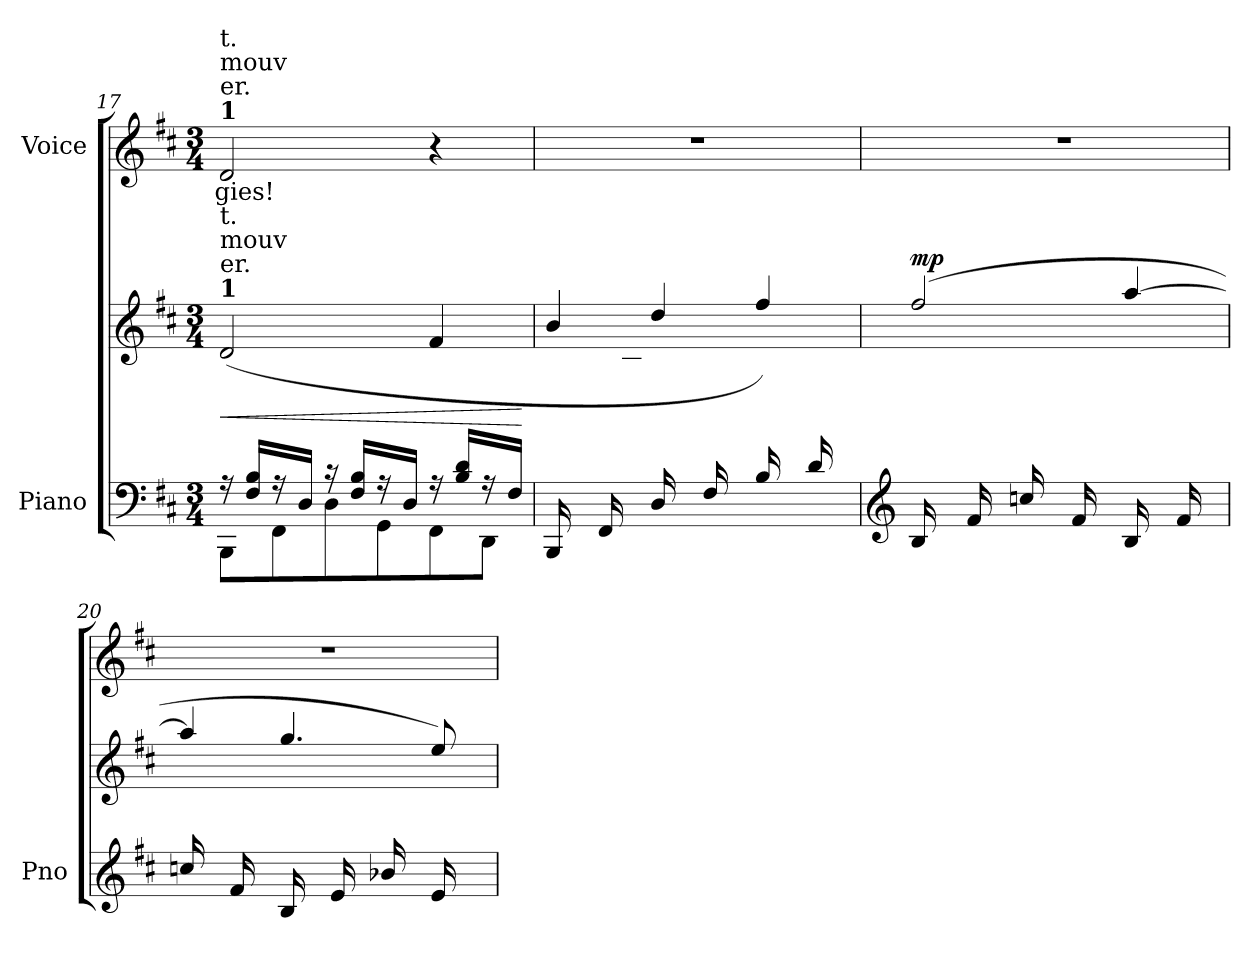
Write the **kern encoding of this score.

**kern	**kern	**dynam	**kern	**text
*part2	*part2	*part2	*part1	*part1
*staff3	*staff2	*staff2/3	*staff1	*staff1
*I"Piano	*	*	*I"Voice	*
*I'Pno	*	*	*	*
*clefF4	*clefG2	*	*clefG2	*
*k[f#c#]	*k[f#c#]	*	*k[f#c#]	*
*M3/4	*M3/4	*	*M3/4	*
*MM116	*MM116	*	*MM116	*
=17	=17	=17	=17	=17
*^	*	*	*	*
!	!	!	!	!LO:TX:a:B:t=1	!
!	!	!	!	!LO:TX:a:t=er.	!
!	!	!	!	!LO:TX:a:t=mouv	!
!	!	!	!	!LO:TX:a:t=t.	!
!	!	!LO:TX:a:B:t=1	!	!	!
!	!	!LO:TX:a:t=er.	!	!	!
!	!	!LO:TX:a:t=mouv	!	!	!
!	!	!LO:TX:a:t=t.	!	!	!
!	!	!	!LO:HP:b	!	!LO:LY:b
16r	8BBB\L	(>2d/	<	2d/	-gies!
16F#/ 16B/LL	.	.	.	.	.
16r	8FF#\	.	.	.	.
16D/JJ	.	.	.	.	.
16r	8D\	.	.	.	.
16F#/ 16B/LL	.	.	.	.	.
16r	8GG\	.	.	.	.
16D/JJ	.	.	.	.	.
16r	8FF#\	4f#/	.	4r	.
16B/ 16d/LL	.	.	.	.	.
16r	8DD\J	.	.	.	.
16F#/JJ	.	.	.	.	.
*v	*v	*	*	*	*
.	.	[	.	.
!!LO:LB:g=z
=18	=18	=18	=18	=18
*	*^	*	*	*
16BBB/LL	4b/	16ryy	.	2.r	.
16ryy	.	16d\ 16f#\	.	.	.
16FF#/	.	16ryy	.	.	.
16ryy	.	16B\JJ	.	.	.
16D/LL	4dd/	16ryy	.	.	.
16ryy	.	16f#\ 16b\	.	.	.
16F#/	.	16ryy	.	.	.
16ryy	.	16d\JJ	.	.	.
16B/LL	4ff#/)	16ryy	.	.	.
16ryy	.	16b\ 16dd\	.	.	.
16d/	.	16ryy	.	.	.
16ryy	.	16f#\JJ	.	.	.
=19	=19	=19	=19	=19	=19
*clefG2	*	*	*	*	*
!	!	!	!LO:DY:a	!	!
16B/LL	(>2ff#/	16ryy	mp	2.r	.
16ryy	.	16dd#X\	.	.	.
16f#/	.	16ryy	.	.	.
16ryy	.	16a\JJ	.	.	.
16ccn/LL	.	16ryy	.	.	.
16ryy	.	16dd#\	.	.	.
16f#/	.	16ryy	.	.	.
16ryy	.	16a\JJ	.	.	.
16B/LL	[4aa/	16ryy	.	.	.
16ryy	.	16dd#\	.	.	.
16f#/	.	16ryy	.	.	.
16ryy	.	16a\JJ	.	.	.
=20	=20	=20	=20	=20	=20
16ccn/LL	4aa/]	16ryy	.	2.r	.
16ryy	.	16dd#X\	.	.	.
16f#/	.	16ryy	.	.	.
16ryy	.	16a\JJ	.	.	.
16B/LL	4.gg/	16ryy	.	.	.
16ryy	.	16ee\	.	.	.
16e/	.	16ryy	.	.	.
16ryy	.	16ccn\JJ	.	.	.
16b-X/LL	.	16ryy	.	.	.
16ryy	.	16g\	.	.	.
16e/	8ee/)	16ryy	.	.	.
16ryy	.	16b-X\JJ	.	.	.
*	*v	*v	*	*	*
=	=	=	=	=
*-	*-	*-	*-	*-
